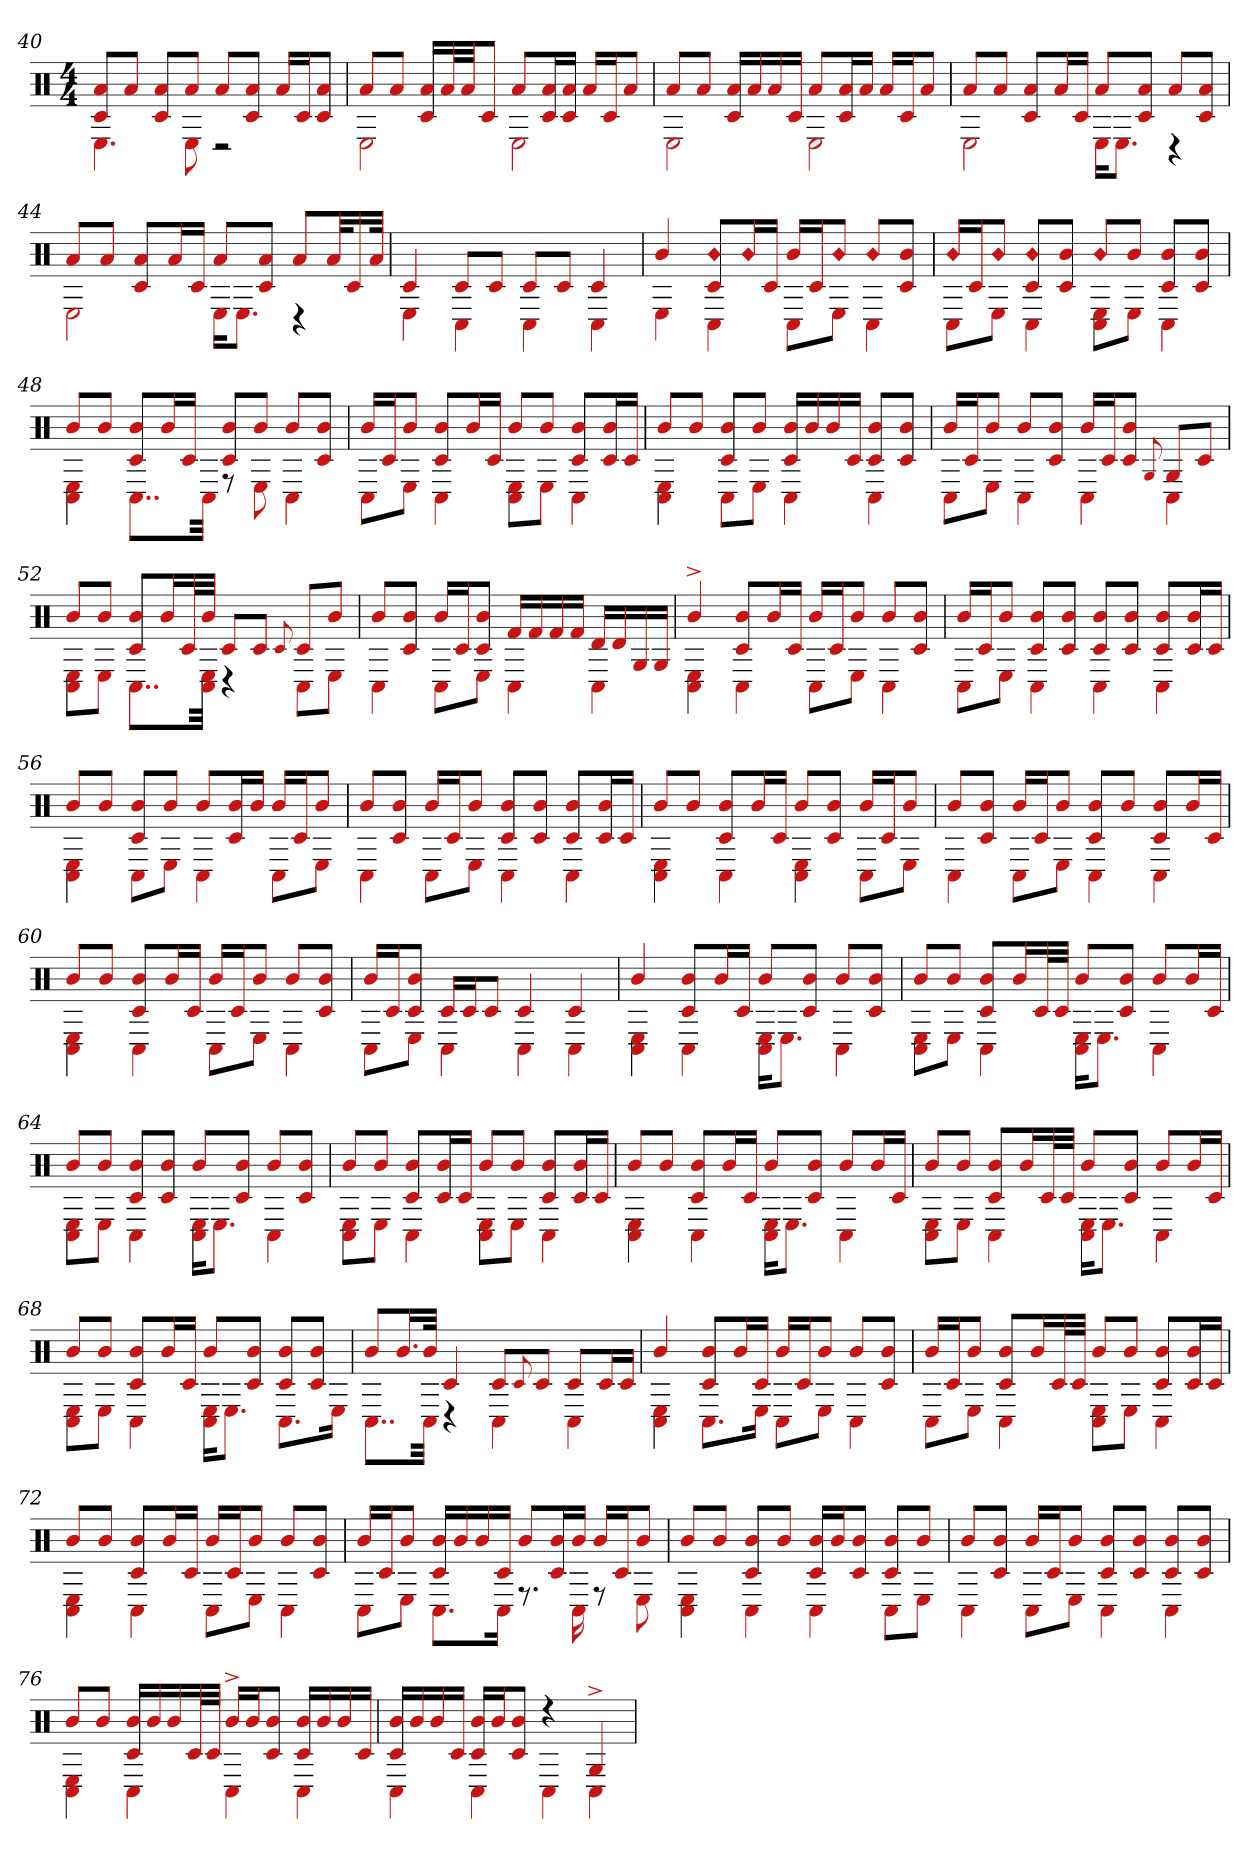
**kern
*part1
*staff1
*clefX
*k[]
*M4/4
=40
*^
8c# 8aL	4.E
8aJ	.
8c# 8aL	.
8aJ	8E
8aL	2r
8c# 8aJ	.
16aLL	.
16c#J	.
8a 8c#J	.
=41	=41
8aL	2E
8aJ	.
16a 16c#LL	.
32aL	.
32aJJ	.
8c#J	.
8aL	2E
16a 16c#L	.
16c# 16aJJ	.
16aLL	.
16c#J	.
8aJ	.
=42	=42
8aL	2E
8aJ	.
16a 16c#LL	.
16a	.
16a	.
16c#JJ	.
8aL	2E
16a 16c#L	.
16aJJ	.
16aLL	.
16c#J	.
8aJ	.
=43	=43
8aL	2E
8aJ	.
8c# 8aL	.
16aL	.
16c#JJ	.
8aL	16EKL
.	8.EJ
8a 8c#J	.
8aL	4r
8a 8c#J	.
=44	=44
8aL	2E
8aJ	.
8a 8c#L	.
16aL	.
16c#JJ	.
8aL	16EKL
.	8.EJ
8a 8c#J	.
8aL	4r
32akL	.
16c#	.
32aJJk	.
=45	=45
4c#	4E
8c#L	4C#
8c#J	.
8c#L	4C#
8c#J	.
4c#	4C#
=46	=46
4b	4E
!LO:N:n=1:head=diamond	!
8b 8c#L	4C#
!LO:N:head=diamond	!
16bL	.
16c#JJ	.
16bLL	8C#L
16c#J	.
!LO:N:head=diamond	!
8bJ	8EJ
!LO:N:head=diamond	!
8bL	4C#
8c# 8bJ	.
=47	=47
!LO:N:head=diamond	!
16bLL	8C#L
16c#J	.
!LO:N:head=diamond	!
8bJ	8EJ
!LO:N:n=2:head=diamond	!
8c# 8bL	4C#
8b 8c#J	.
!LO:N:head=diamond	!
8bL	8C# 8EL
8bJ	8EJ
8c# 8bL	4C#
8b 8c#J	.
=48	=48
8bL	4E 4C#
8bJ	.
8c# 8bL	8..C#L
16bL	.
16c#JJ	.
.	32C#Jkk
8b 8c#L	8r
8bJ	8E
8bL	4C#
8b 8c#J	.
=49	=49
16bLL	8C#L
16c#J	.
8bJ	8EJ
8b 8c#L	4C#
16bL	.
16c#JJ	.
8bL	8C# 8EL
8bJ	8EJ
8b 8c#L	4C#
16b 16c#L	.
16c#JJ	.
=50	=50
8bL	4C# 4E
8bJ	.
8b 8c#L	8C#L
8bJ	8EJ
16b 16c#LL	4C#
16b	.
16b	.
16c#JJ	.
8c# 8bL	4C#
8c# 8bJ	.
=51	=51
16bLL	8C#L
16c#J	.
8bJ	8EJ
8bL	4C#
8c# 8bJ	.
16bLL	4C#
16c#J	.
8b 8c#J	.
8qqG	.
8GL	4C#
8c#J	.
=52	=52
8bL	8C# 8EL
8bJ	8EJ
8c# 8bL	8..C#L
16bL	.
32c#L	.
32bJJJ	32C# 32EJkk
8c#L	4r
8c#J	.
8qqc#	.
8c#L	8C#L
8bJ	8EJ
=53	=53
8bL	4C#
8c# 8bJ	.
16bLL	8C#L
16c#J	.
8b 8c#J	8EJ
16f#LL	4C#
16f#	.
16f#	.
16f#JJ	.
16dLL	4C#
16d	.
16G	.
16GJJ	.
=54	=54
4b^	4E 4C#
8b 8c#L	4C#
16bL	.
16c#JJ	.
16bLL	8C#L
16c#J	.
8bJ	8EJ
8bL	4C#
8b 8c#J	.
=55	=55
16bLL	8C#L
16c#J	.
8bJ	8EJ
8c# 8bL	4C#
8b 8c#J	.
8b 8c#L	4C#
8b 8c#J	.
8c# 8bL	4C#
16c# 16bL	.
16c#JJ	.
=56	=56
8bL	4C# 4E
8bJ	.
8c# 8bL	8C#L
8bJ	8EJ
8bL	4C#
16b 16c#L	.
16bJJ	.
16bLL	8C#L
16c#J	.
8bJ	8EJ
=57	=57
8bL	4C#
8c# 8bJ	.
16bLL	8C#L
16c#J	.
8bJ	8EJ
8b 8c#L	4C#
8b 8c#J	.
8c# 8bL	4C#
16b 16c#L	.
16c#JJ	.
=58	=58
8bL	4E 4C#
8bJ	.
8b 8c#L	4C#
16bL	.
16c#JJ	.
8bL	4E 4C#
8b 8c#J	.
16bLL	8C#L
16c#J	.
8bJ	8EJ
=59	=59
8bL	4C#
8c# 8bJ	.
16bLL	8C#L
16c#J	.
8bJ	8EJ
8c# 8bL	4C#
8bJ	.
8b 8c#L	4C#
16bL	.
16c#JJ	.
=60	=60
8bL	4C# 4E
8bJ	.
8c# 8bL	4C#
16bL	.
16c#JJ	.
16bLL	8C#L
16c#J	.
8bJ	8EJ
8bL	4C#
8b 8c#J	.
=61	=61
16bLL	8C#L
16c#J	.
8b 8c#J	8EJ
16c#LL	4C#
16c#J	.
8c#J	.
4c#	4C#
4c#	4C#
=62	=62
4b	4C# 4E
8c# 8bL	4C#
16bL	.
16c#JJ	.
8bL	16C# 16EKL
.	8.EJ
8c# 8bJ	.
8bL	4C#
8b 8c#J	.
=63	=63
8bL	8C# 8EL
8bJ	8EJ
8c# 8bL	4C#
16bL	.
32c#L	.
32c#JJJ	.
8bL	16E 16C#KL
.	8.EJ
8b 8c#J	.
8bL	4C#
16bL	.
16c#JJ	.
=64	=64
8bL	8C# 8EL
8bJ	8EJ
8c# 8bL	4C#
8b 8c#J	.
8bL	16E 16C#KL
.	8.EJ
8c# 8bJ	.
8bL	4C#
8b 8c#J	.
=65	=65
8bL	8C# 8EL
8bJ	8EJ
8c# 8bL	4C#
16b 16c#L	.
16c#JJ	.
8bL	8C# 8EL
8bJ	8EJ
8c# 8bL	4C#
16b 16c#L	.
16c#JJ	.
=66	=66
8bL	4C# 4E
8bJ	.
8c# 8bL	4C#
16bL	.
16c#JJ	.
8bL	16C# 16EKL
.	8.EJ
8c# 8bJ	.
8bL	4C#
16bL	.
16c#JJ	.
=67	=67
8bL	8C# 8EL
8bJ	8EJ
8b 8c#L	4C#
16bL	.
32c#L	.
32c#JJJ	.
8bL	16E 16C#KL
.	8.EJ
8c# 8bJ	.
8bL	4C#
16bL	.
16c#JJ	.
=68	=68
8bL	8C# 8EL
8bJ	8EJ
8b 8c#L	4C#
16bL	.
16c#JJ	.
8bL	16C# 16EKL
.	8.EJ
8b 8c#J	.
8b 8c#L	8.C#L
8c# 8bJ	.
.	16EJk
=69	=69
8bL	8..C#L
16.bL	.
32bJJk	32C#Jkk
4c#	4r
8c#L	4C#
8qqc#	.
8c#J	.
8c#L	4C#
16c#L	.
16c#JJ	.
=70	=70
4b	4C# 4E
8c# 8bL	8.C#L
16bL	.
16c#JJ	16EJk
16bLL	8C#L
16c#J	.
8bJ	8EJ
8bL	4C#
8c# 8bJ	.
=71	=71
16bLL	8C#L
16c#J	.
8bJ	8EJ
8c# 8bL	4C#
16bL	.
32c#L	.
32c#JJJ	.
8bL	8C# 8EL
8bJ	8EJ
8c# 8bL	4C#
16c# 16bL	.
16c#JJ	.
=72	=72
8bL	4C# 4E
8bJ	.
8b 8c#L	4C#
16bL	.
16c#JJ	.
16bLL	8C#L
16c#J	.
8bJ	8EJ
8bL	4C#
8b 8c#J	.
=73	=73
16bLL	8C#L
16c#J	.
8bJ	8EJ
16c# 16bLL	8.C#L
16b	.
16b	.
16c#JJ	16C#Jk
8bL	8.r
16b 16c#L	.
16bJJ	16C#
16bLL	8r
16c#J	.
8bJ	8E
=74	=74
8bL	4E 4C#
8bJ	.
8c# 8bL	4C#
8bJ	.
16c# 16bLL	4C#
16bJ	.
8b 8c#J	.
8c# 8bL	8C#L
8bJ	8EJ
=75	=75
8bL	4C#
8c# 8bJ	.
16bLL	8C#L
16c#J	.
8bJ	8EJ
8c# 8bL	4C#
8b 8c#J	.
8b 8c#L	4C#
8b 8c#J	.
=76	=76
8bL	4E 4C#
8bJ	.
16c# 16bLL	4C#
16b	.
16b	.
32c#L	.
32c#JJJ	.
16b^LL	4C#
16bJ	.
8b 8c#J	.
16b 16c#LL	4C#
16b	.
16b	.
16c#JJ	.
=77	=77
16b 16c#LL	4C#
16b	.
16b	.
16c#JJ	.
16c# 16bLL	4C#
16bJ	.
8b 8c#J	.
4r	4C#
4G^	4C#
*v	*v
=
*-
